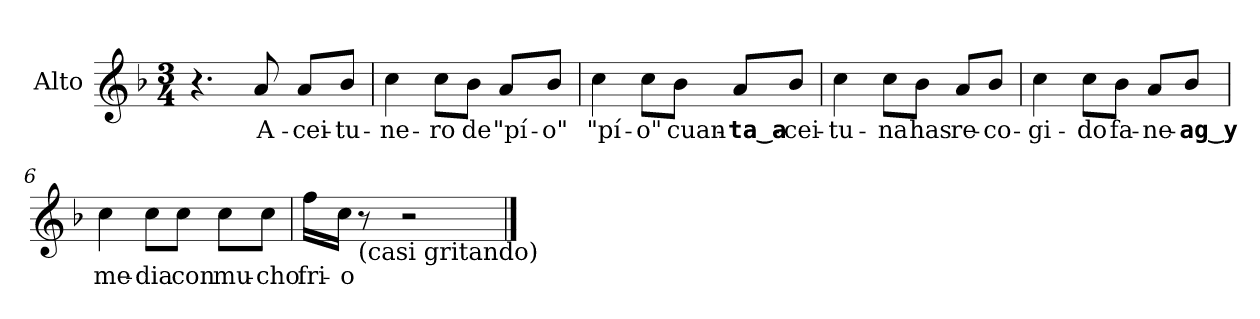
**kern	**text
*part1	*part1
*staff1	*staff1
*I"Alto	*
*I'A	*
*clefG2	*
*k[b-]	*
*F:	*
*M3/4	*
=1	=1
4.r	.
!	!LO:LY:b
8a/	A-
!	!LO:LY:b
8a/L	-cei-
!	!LO:LY:b
8b-/J	-tu-
=2	=2
!	!LO:LY:b
4cc\	-ne-
!	!LO:LY:b
8cc\L	-ro
!	!LO:LY:b
8b-\J	de
!	!LO:LY:b
8a/L	"pí-
!	!LO:LY:b
8b-/J	-o"
=3	=3
!	!LO:LY:b
4cc\	"pí-
!	!LO:LY:b
8cc\L	-o"
!	!LO:LY:b
8b-\J	cuan-
!	!LO:LY:b
8a/L	-ta‿a-
!	!LO:LY:b
8b-/J	-cei-
=4	=4
!	!LO:LY:b
4cc\	-tu-
!	!LO:LY:b
8cc\L	-na
!	!LO:LY:b
8b-\J	has
!	!LO:LY:b
8a/L	re-
!	!LO:LY:b
8b-/J	-co-
!!LO:LB:g=z
=5	=5
!	!LO:LY:b
4cc\	-gi-
!	!LO:LY:b
8cc\L	-do
!	!LO:LY:b
8b-\J	fa-
!	!LO:LY:b
8a/L	-ne-
!	!LO:LY:b
8b-/J	-ag‿y
=6	=6
!	!LO:LY:b
4cc\	me-
!	!LO:LY:b
8cc\L	-dia
!	!LO:LY:b
8cc\J	con
!	!LO:LY:b
8cc\L	mu-
!	!LO:LY:b
8cc\J	-cho
=7	=7
!	!LO:LY:b
16ff\LL	fri-
!	!LO:LY:b
16cc\JJ	-o
!LO:TX:b:t=(casi gritando)	!
8r	.
2r	.
==	==
*-	*-
